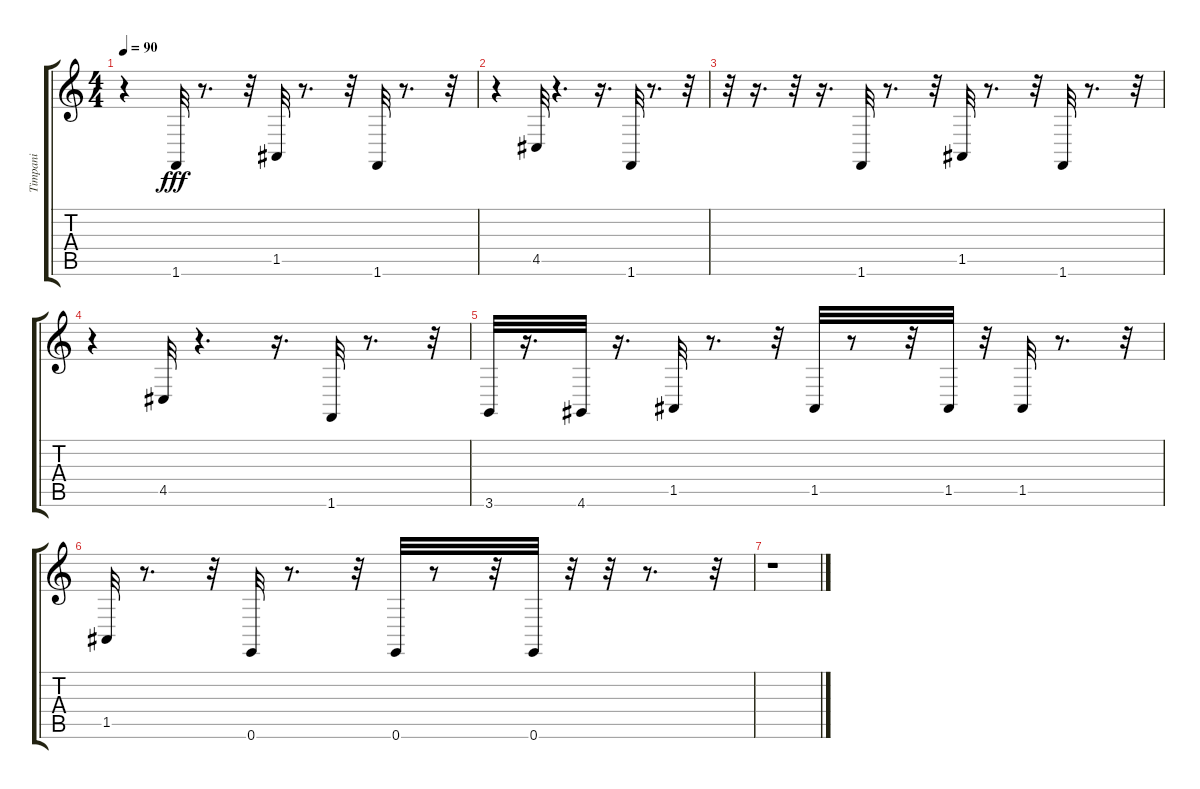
\track ("Timpani" "Timpani") {instrument timpani}
\staff {score tabs}
\tuning (E4 B3 G3 D3 A2 E2) {hide}
\ts (4 4)
\tempo 90
\clef g2
\ks c
r.4{dy fff instrument timpani} 1.6.32 r.8{d} r.32 1.5.32 r.8{d} r.32 1.6.32 r.8{d} r.32 |
r.4 4.5.32 r.4{d} r.16{d} 1.6.32 r.8{d} r.32 |
r.32 r.16{d} r.32 r.16{d} 1.6.32 r.8{d} r.32 1.5.32 r.8{d} r.32 1.6.32 r.8{d} r.32 |
r.4 4.5.32 r.4{d} r.16{d} 1.6.32 r.8{d} r.32 |
3.6.32 r.16{d} 4.6.32 r.16{d} 1.5.32 r.8{d} r.32 1.5.32 r.8 r.32 1.5.32 r.32 1.5.32 r.8{d} r.32 |
1.5.32 r.8{d} r.32 0.6.32 r.8{d} r.32 0.6.32 r.8 r.32 0.6.32 r.32 r.32 r.8{d} r.32 |
r.1
